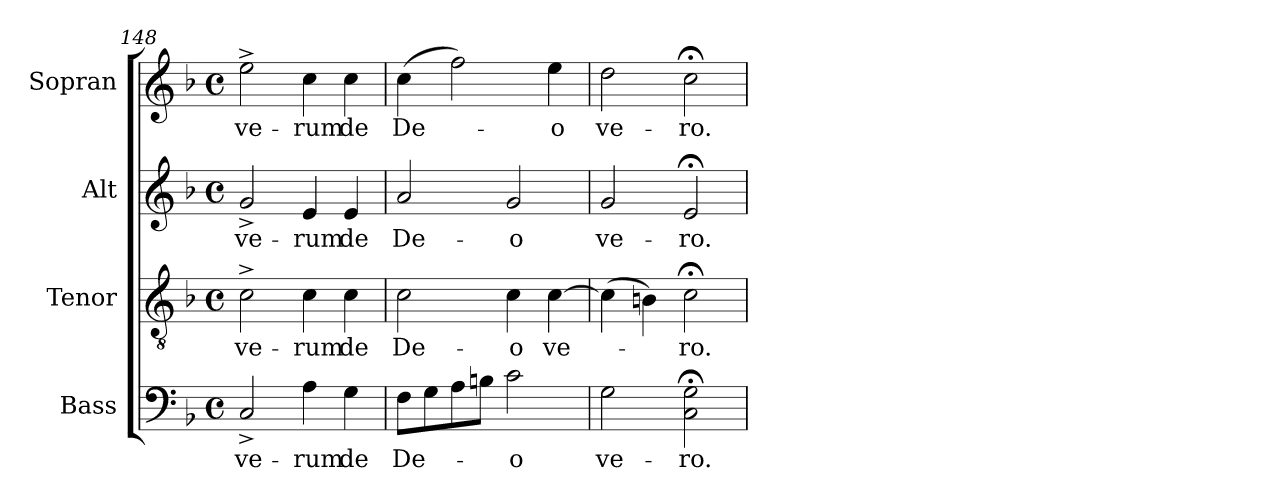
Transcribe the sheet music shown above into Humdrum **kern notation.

**kern	**text	**kern	**text	**kern	**text	**kern	**text
*part4	*part4	*part3	*part3	*part2	*part2	*part1	*part1
*staff4	*staff4	*staff3	*staff3	*staff2	*staff2	*staff1	*staff1
*I"Bass	*	*I"Tenor	*	*I"Alt	*	*I"Sopran	*
*I'B.	*	*I'T.	*	*I'A.	*	*I'S.	*
!!LO:PB:g=z
*clefF4	*	*clefGv2	*	*clefG2	*	*clefG2	*
*k[b-]	*	*k[b-]	*	*k[b-]	*	*k[b-]	*
*F:	*	*F:	*	*F:	*	*F:	*
*M4/4	*	*M4/4	*	*M4/4	*	*M4/4	*
*met(c)	*	*met(c)	*	*met(c)	*	*met(c)	*
=148	=148	=148	=148	=148	=148	=148	=148
!	!LO:LY:b	!	!LO:LY:b	!	!LO:LY:b	!	!LO:LY:b
2C^>/	ve-	2c^>\	ve-	2g^>/	ve-	2ee^>\	ve-
!	!LO:LY:b	!	!LO:LY:b	!	!LO:LY:b	!	!LO:LY:b
4A\	-rum	4c\	-rum	4e/	-rum	4cc\	-rum
!	!LO:LY:b	!	!LO:LY:b	!	!LO:LY:b	!	!LO:LY:b
4G\	de	4c\	de	4e/	de	4cc\	de
=149	=149	=149	=149	=149	=149	=149	=149
!	!LO:LY:b	!	!LO:LY:b	!	!LO:LY:b	!	!LO:LY:b
8F\L	De-	2c\	De-	2a/	De-	(>4cc\	De-
8G\	.	.	.	.	.	.	.
8A\	.	.	.	.	.	2ff\)	.
8Bn\J	.	.	.	.	.	.	.
!	!LO:LY:b	!	!LO:LY:b	!	!LO:LY:b	!	!
2c\	-o	4c\	-o	2g/	-o	.	.
!	!	!	!LO:LY:b	!	!	!	!LO:LY:b
.	.	[4c\	ve-	.	.	4ee\	-o
=150	=150	=150	=150	=150	=150	=150	=150
!	!LO:LY:b	!	!	!	!LO:LY:b	!	!LO:LY:b
2G\	ve-	(>4c\]	.	2g/	ve-	2dd\	ve-
.	.	4Bn\)	.	.	.	.	.
!	!LO:LY:b	!	!LO:LY:b	!	!LO:LY:b	!	!LO:LY:b
2C\;< 2G\;<	-ro.	2c;<\	-ro.	2e;</	-ro.	2cc;<\	-ro.
=	=	=	=	=	=	=	=
*-	*-	*-	*-	*-	*-	*-	*-
